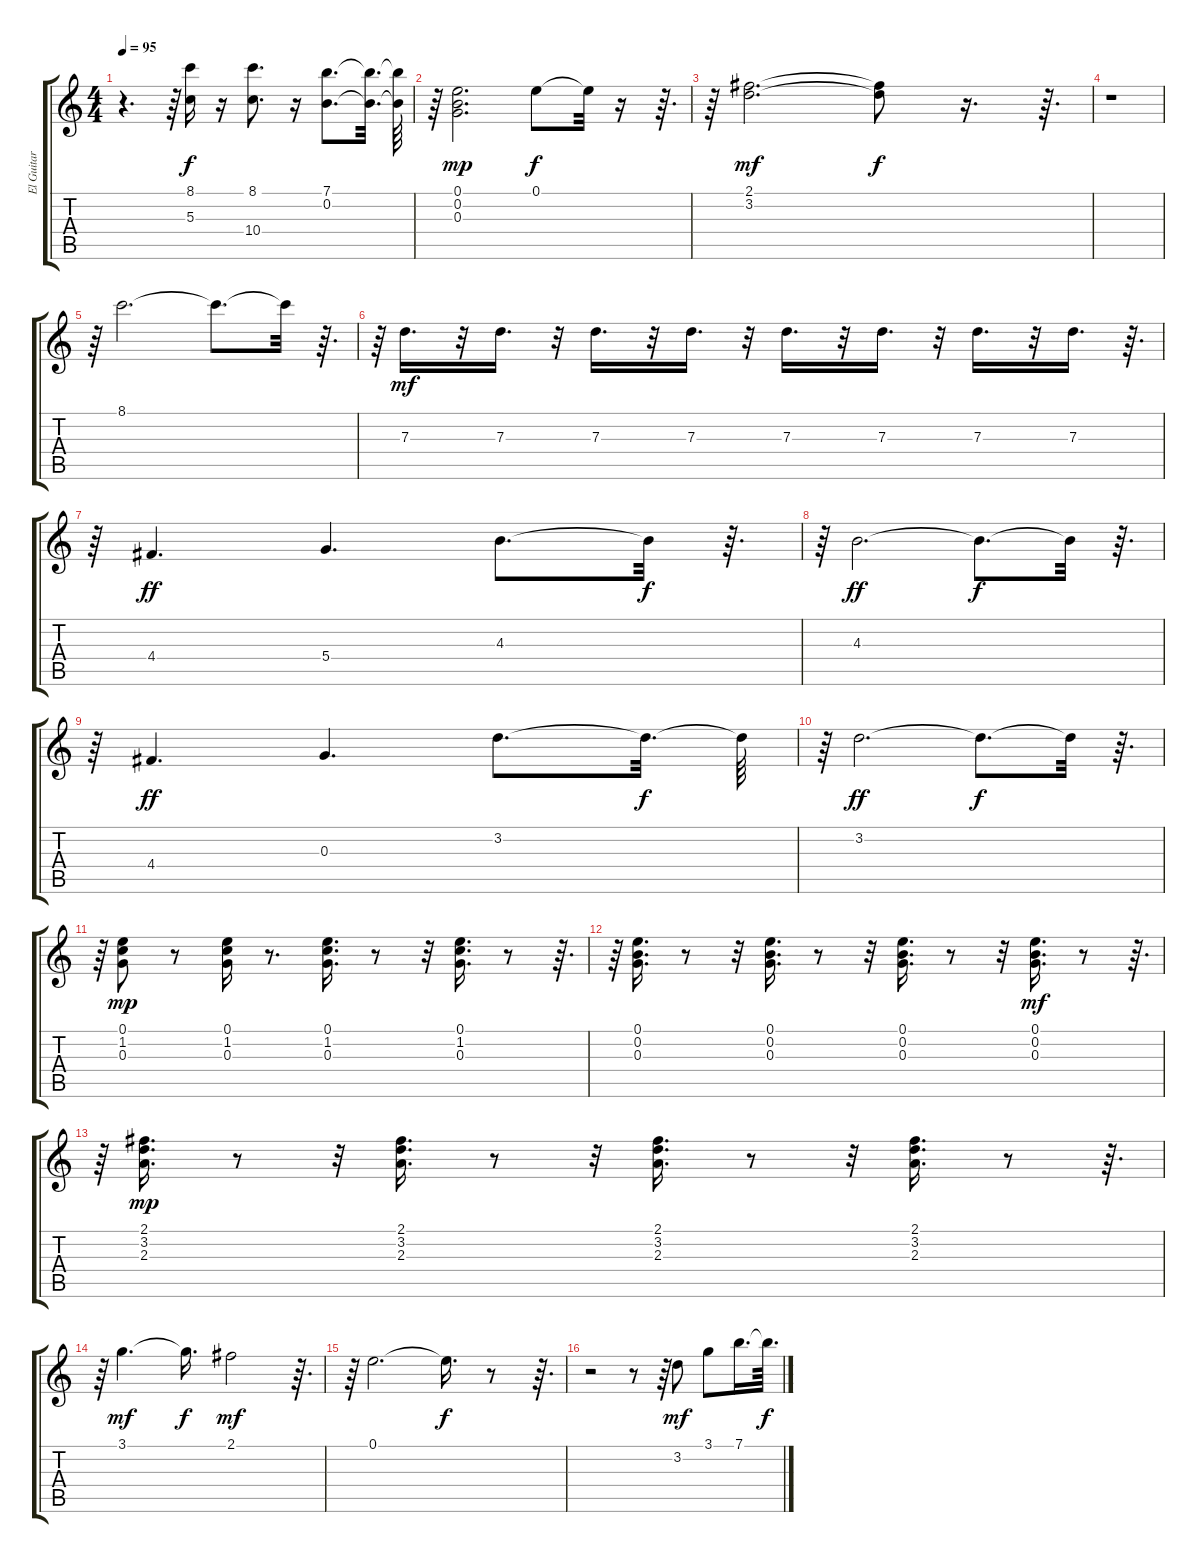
\track ("El Guitar" "El Guitar") {instrument electricguitarclean}
\staff {score tabs}
\tuning (E4 B3 G3 D3 A2 E2) {hide}
\ts (4 4)
\tempo 95
\clef g2
\ks c
r.4{d dy f} r.64 (8.1 5.3).16 r.16 (8.1 10.4).8{d} r.16 (7.1 0.2).8{d} (7.1{t} 0.2{t}).32{d} (7.1{t} 0.2{t}).64 |
r.64 (0.1 0.2 0.3).2{d dy mp} 0.1.8{dy f} 0.1{t}.32 r.16 r.64{d} |
r.64 (2.1 3.2).2{d dy mf} (2.1{t} 3.2{t}).8{dy f} r.16{d} r.64{d} |
r.1 |
r.64 8.1.2{d} 8.1{t}.8{d} 8.1{t}.32 r.64{d} |
r.64 7.3.16{d dy mf} r.32 7.3.16{d} r.32 7.3.16{d} r.32 7.3.16{d} r.32 7.3.16{d} r.32 7.3.16{d} r.32 7.3.16{d} r.32 7.3.16{d} r.64{d} |
r.64 4.4.4{d dy ff} 5.4.4{d} 4.3.8{d} 4.3{t}.32{dy f} r.64{d} |
r.64 4.3.2{d dy ff} 4.3{t}.8{d dy f} 4.3{t}.32 r.64{d} |
r.64 4.4.4{d dy ff} 0.3.4{d} 3.2.8{d} 3.2{t}.32{d dy f} 3.2{t}.64 |
r.64 3.2.2{d dy ff} 3.2{t}.8{d dy f} 3.2{t}.32 r.64{d} |
r.64 (0.1 1.2 0.3).8{dy mp} r.8 (0.1 1.2 0.3).16 r.8{d} (0.1 1.2 0.3).16{d} r.8 r.32 (0.1 1.2 0.3).16{d} r.8 r.64{d} |
r.64 (0.1 0.2 0.3).16{d} r.8 r.32 (0.1 0.2 0.3).16{d} r.8 r.32 (0.1 0.2 0.3).16{d} r.8 r.32 (0.1 0.2 0.3).16{d dy mf} r.8 r.64{d} |
r.64 (2.1 3.2 2.3).16{d dy mp} r.8 r.32 (2.1 3.2 2.3).16{d} r.8 r.32 (2.1 3.2 2.3).16{d} r.8 r.32 (2.1 3.2 2.3).16{d} r.8 r.64{d} |
r.64 3.1.4{d dy mf} 3.1{t}.16{d dy f} 2.1.2{dy mf} r.64{d} |
r.64 0.1.2{d} 0.1{t}.16{d dy f} r.8 r.64{d} |
r.2 r.8 r.64 3.2.8{dy mf} 3.1.8 7.1.16{d} 7.1{t}.64{d dy f}
